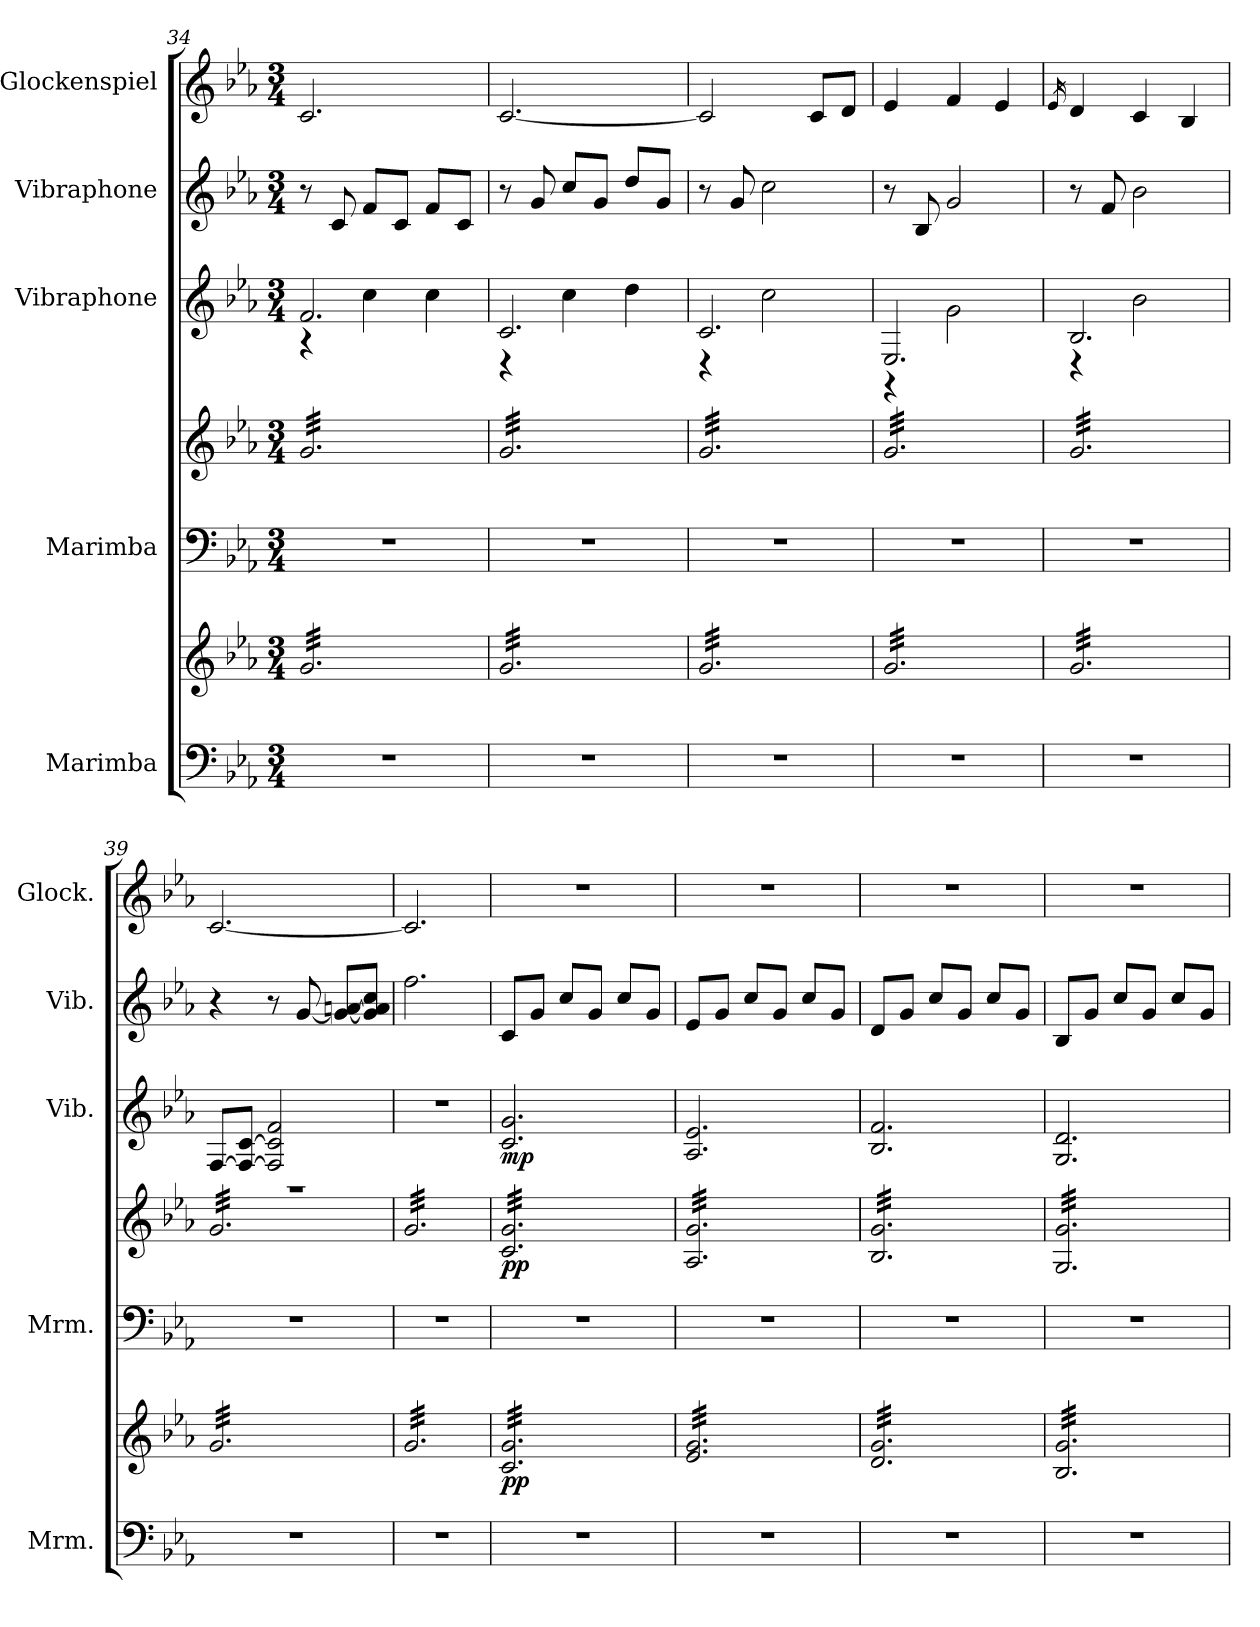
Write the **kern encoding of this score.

**kern	**kern	**dynam	**kern	**kern	**dynam	**kern	**dynam	**kern	**dynam	**kern
*part5	*part5	*part5	*part4	*part4	*part4	*part3	*part3	*part2	*part2	*part1
*staff7	*staff6	*staff6/7	*staff5	*staff4	*staff4/5	*staff3	*staff3	*staff2	*staff2	*staff1
*I"Marimba	*	*	*I"Marimba	*	*	*I"Vibraphone	*	*I"Vibraphone	*	*I"Glockenspiel
*I'Mrm.	*	*	*I'Mrm.	*	*	*I'Vib.	*	*I'Vib.	*	*I'Glock.
*clefF4	*clefG2	*	*clefF4	*clefG2	*	*clefG2	*	*clefG2	*	*clefG2
*	*	*	*	*	*	*	*	*	*	*ITrd-14c-24
*k[b-e-a-]	*k[b-e-a-]	*	*k[b-e-a-]	*k[b-e-a-]	*	*k[b-e-a-]	*	*k[b-e-a-]	*	*k[b-e-a-]
*M3/4	*M3/4	*	*M3/4	*M3/4	*	*M3/4	*	*M3/4	*	*M3/4
=34	=34	=34	=34	=34	=34	=34	=34	=34	=34	=34
*	*	*	*	*	*	*^	*	*	*	*
*	*tremolo	*	*	*	*	*	*	*	*	*	*
*	*	*	*	*tremolo	*	*	*	*	*	*	*
2.r	32g/LLL	.	2.r	32g/LLL	.	2.f/	4r	.	8r	.	2.ccc/
.	32g/	.	.	32g/	.	.	.	.	.	.	.
.	32g/	.	.	32g/	.	.	.	.	.	.	.
.	32g/	.	.	32g/	.	.	.	.	.	.	.
.	32g/	.	.	32g/	.	.	.	.	8c/	.	.
.	32g/	.	.	32g/	.	.	.	.	.	.	.
.	32g/	.	.	32g/	.	.	.	.	.	.	.
.	32g/	.	.	32g/	.	.	.	.	.	.	.
.	32g/	.	.	32g/	.	.	4cc\	.	8f/L	.	.
.	32g/	.	.	32g/	.	.	.	.	.	.	.
.	32g/	.	.	32g/	.	.	.	.	.	.	.
.	32g/	.	.	32g/	.	.	.	.	.	.	.
.	32g/	.	.	32g/	.	.	.	.	8c/J	.	.
.	32g/	.	.	32g/	.	.	.	.	.	.	.
.	32g/	.	.	32g/	.	.	.	.	.	.	.
.	32g/	.	.	32g/	.	.	.	.	.	.	.
.	32g/	.	.	32g/	.	.	4cc\	.	8f/L	.	.
.	32g/	.	.	32g/	.	.	.	.	.	.	.
.	32g/	.	.	32g/	.	.	.	.	.	.	.
.	32g/	.	.	32g/	.	.	.	.	.	.	.
.	32g/	.	.	32g/	.	.	.	.	8c/J	.	.
.	32g/	.	.	32g/	.	.	.	.	.	.	.
.	32g/	.	.	32g/	.	.	.	.	.	.	.
.	32g/JJJ	.	.	32g/JJJ	.	.	.	.	.	.	.
=35	=35	=35	=35	=35	=35	=35	=35	=35	=35	=35	=35
2.r	32g/LLL	.	2.r	32g/LLL	.	2.c/	4r	.	8r	.	[2.ccc/
.	32g/	.	.	32g/	.	.	.	.	.	.	.
.	32g/	.	.	32g/	.	.	.	.	.	.	.
.	32g/	.	.	32g/	.	.	.	.	.	.	.
.	32g/	.	.	32g/	.	.	.	.	8g/	.	.
.	32g/	.	.	32g/	.	.	.	.	.	.	.
.	32g/	.	.	32g/	.	.	.	.	.	.	.
.	32g/	.	.	32g/	.	.	.	.	.	.	.
.	32g/	.	.	32g/	.	.	4cc\	.	8cc/L	.	.
.	32g/	.	.	32g/	.	.	.	.	.	.	.
.	32g/	.	.	32g/	.	.	.	.	.	.	.
.	32g/	.	.	32g/	.	.	.	.	.	.	.
.	32g/	.	.	32g/	.	.	.	.	8g/J	.	.
.	32g/	.	.	32g/	.	.	.	.	.	.	.
.	32g/	.	.	32g/	.	.	.	.	.	.	.
.	32g/	.	.	32g/	.	.	.	.	.	.	.
.	32g/	.	.	32g/	.	.	4dd\	.	8dd/L	.	.
.	32g/	.	.	32g/	.	.	.	.	.	.	.
.	32g/	.	.	32g/	.	.	.	.	.	.	.
.	32g/	.	.	32g/	.	.	.	.	.	.	.
.	32g/	.	.	32g/	.	.	.	.	8g/J	.	.
.	32g/	.	.	32g/	.	.	.	.	.	.	.
.	32g/	.	.	32g/	.	.	.	.	.	.	.
.	32g/JJJ	.	.	32g/JJJ	.	.	.	.	.	.	.
!!LO:PB:g=z
=36	=36	=36	=36	=36	=36	=36	=36	=36	=36	=36	=36
2.r	32g/LLL	.	2.r	32g/LLL	.	2.c/	4r	.	8r	.	2ccc/]
.	32g/	.	.	32g/	.	.	.	.	.	.	.
.	32g/	.	.	32g/	.	.	.	.	.	.	.
.	32g/	.	.	32g/	.	.	.	.	.	.	.
.	32g/	.	.	32g/	.	.	.	.	8g/	.	.
.	32g/	.	.	32g/	.	.	.	.	.	.	.
.	32g/	.	.	32g/	.	.	.	.	.	.	.
.	32g/	.	.	32g/	.	.	.	.	.	.	.
.	32g/	.	.	32g/	.	.	2cc\	.	2cc\	.	.
.	32g/	.	.	32g/	.	.	.	.	.	.	.
.	32g/	.	.	32g/	.	.	.	.	.	.	.
.	32g/	.	.	32g/	.	.	.	.	.	.	.
.	32g/	.	.	32g/	.	.	.	.	.	.	.
.	32g/	.	.	32g/	.	.	.	.	.	.	.
.	32g/	.	.	32g/	.	.	.	.	.	.	.
.	32g/	.	.	32g/	.	.	.	.	.	.	.
.	32g/	.	.	32g/	.	.	.	.	.	.	8ccc/L
.	32g/	.	.	32g/	.	.	.	.	.	.	.
.	32g/	.	.	32g/	.	.	.	.	.	.	.
.	32g/	.	.	32g/	.	.	.	.	.	.	.
.	32g/	.	.	32g/	.	.	.	.	.	.	8ddd/J
.	32g/	.	.	32g/	.	.	.	.	.	.	.
.	32g/	.	.	32g/	.	.	.	.	.	.	.
.	32g/JJJ	.	.	32g/JJJ	.	.	.	.	.	.	.
=37	=37	=37	=37	=37	=37	=37	=37	=37	=37	=37	=37
2.r	32g/LLL	.	2.r	32g/LLL	.	2.E-/	4r	.	8r	.	4eee-/
.	32g/	.	.	32g/	.	.	.	.	.	.	.
.	32g/	.	.	32g/	.	.	.	.	.	.	.
.	32g/	.	.	32g/	.	.	.	.	.	.	.
.	32g/	.	.	32g/	.	.	.	.	8B-/	.	.
.	32g/	.	.	32g/	.	.	.	.	.	.	.
.	32g/	.	.	32g/	.	.	.	.	.	.	.
.	32g/	.	.	32g/	.	.	.	.	.	.	.
.	32g/	.	.	32g/	.	.	2g\	.	2g/	.	4fff/
.	32g/	.	.	32g/	.	.	.	.	.	.	.
.	32g/	.	.	32g/	.	.	.	.	.	.	.
.	32g/	.	.	32g/	.	.	.	.	.	.	.
.	32g/	.	.	32g/	.	.	.	.	.	.	.
.	32g/	.	.	32g/	.	.	.	.	.	.	.
.	32g/	.	.	32g/	.	.	.	.	.	.	.
.	32g/	.	.	32g/	.	.	.	.	.	.	.
.	32g/	.	.	32g/	.	.	.	.	.	.	4eee-/
.	32g/	.	.	32g/	.	.	.	.	.	.	.
.	32g/	.	.	32g/	.	.	.	.	.	.	.
.	32g/	.	.	32g/	.	.	.	.	.	.	.
.	32g/	.	.	32g/	.	.	.	.	.	.	.
.	32g/	.	.	32g/	.	.	.	.	.	.	.
.	32g/	.	.	32g/	.	.	.	.	.	.	.
.	32g/JJJ	.	.	32g/JJJ	.	.	.	.	.	.	.
=38	=38	=38	=38	=38	=38	=38	=38	=38	=38	=38	=38
.	.	.	.	.	.	.	.	.	.	.	16qeee-/
2.r	32g/LLL	.	2.r	32g/LLL	.	2.B-/	4r	.	8r	.	4ddd/
.	32g/	.	.	32g/	.	.	.	.	.	.	.
.	32g/	.	.	32g/	.	.	.	.	.	.	.
.	32g/	.	.	32g/	.	.	.	.	.	.	.
.	32g/	.	.	32g/	.	.	.	.	8f/	.	.
.	32g/	.	.	32g/	.	.	.	.	.	.	.
.	32g/	.	.	32g/	.	.	.	.	.	.	.
.	32g/	.	.	32g/	.	.	.	.	.	.	.
.	32g/	.	.	32g/	.	.	2b-\	.	2b-\	.	4ccc/
.	32g/	.	.	32g/	.	.	.	.	.	.	.
.	32g/	.	.	32g/	.	.	.	.	.	.	.
.	32g/	.	.	32g/	.	.	.	.	.	.	.
.	32g/	.	.	32g/	.	.	.	.	.	.	.
.	32g/	.	.	32g/	.	.	.	.	.	.	.
.	32g/	.	.	32g/	.	.	.	.	.	.	.
.	32g/	.	.	32g/	.	.	.	.	.	.	.
.	32g/	.	.	32g/	.	.	.	.	.	.	4bb-/
.	32g/	.	.	32g/	.	.	.	.	.	.	.
.	32g/	.	.	32g/	.	.	.	.	.	.	.
.	32g/	.	.	32g/	.	.	.	.	.	.	.
.	32g/	.	.	32g/	.	.	.	.	.	.	.
.	32g/	.	.	32g/	.	.	.	.	.	.	.
.	32g/	.	.	32g/	.	.	.	.	.	.	.
.	32g/JJJ	.	.	32g/JJJ	.	.	.	.	.	.	.
=39	=39	=39	=39	=39	=39	=39	=39	=39	=39	=39	=39
2.r	32g/LLL	.	2.r	32g/LLL	.	[8F/L	2.r	.	4r	.	[2.ccc/
.	32g/	.	.	32g/	.	.	.	.	.	.	.
.	32g/	.	.	32g/	.	.	.	.	.	.	.
.	32g/	.	.	32g/	.	.	.	.	.	.	.
.	32g/	.	.	32g/	.	8F/_ [8c/J	.	.	.	.	.
.	32g/	.	.	32g/	.	.	.	.	.	.	.
.	32g/	.	.	32g/	.	.	.	.	.	.	.
.	32g/	.	.	32g/	.	.	.	.	.	.	.
.	32g/	.	.	32g/	.	2F/] 2c/] 2f/	.	.	8r	.	.
.	32g/	.	.	32g/	.	.	.	.	.	.	.
.	32g/	.	.	32g/	.	.	.	.	.	.	.
.	32g/	.	.	32g/	.	.	.	.	.	.	.
!	!	!	!	!	!	!	!	!	!	!LO:DY:b	!
!	!	!	!	!	!	!	!	!	!	!LO:DY:n=1:b	!
.	32g/	.	.	32g/	.	.	.	.	[8g/	mf mf	.
.	32g/	.	.	32g/	.	.	.	.	.	.	.
.	32g/	.	.	32g/	.	.	.	.	.	.	.
.	32g/	.	.	32g/	.	.	.	.	.	.	.
.	32g/	.	.	32g/	.	.	.	.	8g/_ [8an/L	.	.
.	32g/	.	.	32g/	.	.	.	.	.	.	.
.	32g/	.	.	32g/	.	.	.	.	.	.	.
.	32g/	.	.	32g/	.	.	.	.	.	.	.
.	32g/	.	.	32g/	.	.	.	.	8g/] 8a/] 8cc/J	.	.
.	32g/	.	.	32g/	.	.	.	.	.	.	.
.	32g/	.	.	32g/	.	.	.	.	.	.	.
.	32g/JJJ	.	.	32g/JJJ	.	.	.	.	.	.	.
*	*	*	*	*	*	*v	*v	*	*	*	*
=40	=40	=40	=40	=40	=40	=40	=40	=40	=40	=40
2.r	32g/LLL	.	2.r	32g/LLL	.	2.r	.	2.ff\	.	2.ccc/]
.	32g/	.	.	32g/	.	.	.	.	.	.
.	32g/	.	.	32g/	.	.	.	.	.	.
.	32g/	.	.	32g/	.	.	.	.	.	.
.	32g/	.	.	32g/	.	.	.	.	.	.
.	32g/	.	.	32g/	.	.	.	.	.	.
.	32g/	.	.	32g/	.	.	.	.	.	.
.	32g/	.	.	32g/	.	.	.	.	.	.
.	32g/	.	.	32g/	.	.	.	.	.	.
.	32g/	.	.	32g/	.	.	.	.	.	.
.	32g/	.	.	32g/	.	.	.	.	.	.
.	32g/	.	.	32g/	.	.	.	.	.	.
.	32g/	.	.	32g/	.	.	.	.	.	.
.	32g/	.	.	32g/	.	.	.	.	.	.
.	32g/	.	.	32g/	.	.	.	.	.	.
.	32g/	.	.	32g/	.	.	.	.	.	.
.	32g/	.	.	32g/	.	.	.	.	.	.
.	32g/	.	.	32g/	.	.	.	.	.	.
.	32g/	.	.	32g/	.	.	.	.	.	.
.	32g/	.	.	32g/	.	.	.	.	.	.
.	32g/	.	.	32g/	.	.	.	.	.	.
.	32g/	.	.	32g/	.	.	.	.	.	.
.	32g/	.	.	32g/	.	.	.	.	.	.
.	32g/JJJ	.	.	32g/JJJ	.	.	.	.	.	.
=41	=41	=41	=41	=41	=41	=41	=41	=41	=41	=41
!	!	!LO:DY:b	!	!	!LO:DY:b	!	!LO:DY:b	!	!	!
2.r	32c/ 32g/LLL	pp	2.r	32c/ 32g/LLL	pp	2.c/ 2.g/	mp	8c/L	.	2.r
.	32c/ 32g/	.	.	32c/ 32g/	.	.	.	.	.	.
.	32c/ 32g/	.	.	32c/ 32g/	.	.	.	.	.	.
.	32c/ 32g/	.	.	32c/ 32g/	.	.	.	.	.	.
.	32c/ 32g/	.	.	32c/ 32g/	.	.	.	8g/J	.	.
.	32c/ 32g/	.	.	32c/ 32g/	.	.	.	.	.	.
.	32c/ 32g/	.	.	32c/ 32g/	.	.	.	.	.	.
.	32c/ 32g/	.	.	32c/ 32g/	.	.	.	.	.	.
.	32c/ 32g/	.	.	32c/ 32g/	.	.	.	8cc/L	.	.
.	32c/ 32g/	.	.	32c/ 32g/	.	.	.	.	.	.
.	32c/ 32g/	.	.	32c/ 32g/	.	.	.	.	.	.
.	32c/ 32g/	.	.	32c/ 32g/	.	.	.	.	.	.
.	32c/ 32g/	.	.	32c/ 32g/	.	.	.	8g/J	.	.
.	32c/ 32g/	.	.	32c/ 32g/	.	.	.	.	.	.
.	32c/ 32g/	.	.	32c/ 32g/	.	.	.	.	.	.
.	32c/ 32g/	.	.	32c/ 32g/	.	.	.	.	.	.
.	32c/ 32g/	.	.	32c/ 32g/	.	.	.	8cc/L	.	.
.	32c/ 32g/	.	.	32c/ 32g/	.	.	.	.	.	.
.	32c/ 32g/	.	.	32c/ 32g/	.	.	.	.	.	.
.	32c/ 32g/	.	.	32c/ 32g/	.	.	.	.	.	.
.	32c/ 32g/	.	.	32c/ 32g/	.	.	.	8g/J	.	.
.	32c/ 32g/	.	.	32c/ 32g/	.	.	.	.	.	.
.	32c/ 32g/	.	.	32c/ 32g/	.	.	.	.	.	.
.	32c/ 32g/JJJ	.	.	32c/ 32g/JJJ	.	.	.	.	.	.
=42	=42	=42	=42	=42	=42	=42	=42	=42	=42	=42
2.r	32e-/ 32g/LLL	.	2.r	32A-/ 32g/LLL	.	2.A-/ 2.e-/	.	8e-/L	.	2.r
.	32e-/ 32g/	.	.	32A-/ 32g/	.	.	.	.	.	.
.	32e-/ 32g/	.	.	32A-/ 32g/	.	.	.	.	.	.
.	32e-/ 32g/	.	.	32A-/ 32g/	.	.	.	.	.	.
.	32e-/ 32g/	.	.	32A-/ 32g/	.	.	.	8g/J	.	.
.	32e-/ 32g/	.	.	32A-/ 32g/	.	.	.	.	.	.
.	32e-/ 32g/	.	.	32A-/ 32g/	.	.	.	.	.	.
.	32e-/ 32g/	.	.	32A-/ 32g/	.	.	.	.	.	.
.	32e-/ 32g/	.	.	32A-/ 32g/	.	.	.	8cc/L	.	.
.	32e-/ 32g/	.	.	32A-/ 32g/	.	.	.	.	.	.
.	32e-/ 32g/	.	.	32A-/ 32g/	.	.	.	.	.	.
.	32e-/ 32g/	.	.	32A-/ 32g/	.	.	.	.	.	.
.	32e-/ 32g/	.	.	32A-/ 32g/	.	.	.	8g/J	.	.
.	32e-/ 32g/	.	.	32A-/ 32g/	.	.	.	.	.	.
.	32e-/ 32g/	.	.	32A-/ 32g/	.	.	.	.	.	.
.	32e-/ 32g/	.	.	32A-/ 32g/	.	.	.	.	.	.
.	32e-/ 32g/	.	.	32A-/ 32g/	.	.	.	8cc/L	.	.
.	32e-/ 32g/	.	.	32A-/ 32g/	.	.	.	.	.	.
.	32e-/ 32g/	.	.	32A-/ 32g/	.	.	.	.	.	.
.	32e-/ 32g/	.	.	32A-/ 32g/	.	.	.	.	.	.
.	32e-/ 32g/	.	.	32A-/ 32g/	.	.	.	8g/J	.	.
.	32e-/ 32g/	.	.	32A-/ 32g/	.	.	.	.	.	.
.	32e-/ 32g/	.	.	32A-/ 32g/	.	.	.	.	.	.
.	32e-/ 32g/JJJ	.	.	32A-/ 32g/JJJ	.	.	.	.	.	.
=43	=43	=43	=43	=43	=43	=43	=43	=43	=43	=43
2.r	32d/ 32g/LLL	.	2.r	32B-/ 32g/LLL	.	2.B-/ 2.f/	.	8d/L	.	2.r
.	32d/ 32g/	.	.	32B-/ 32g/	.	.	.	.	.	.
.	32d/ 32g/	.	.	32B-/ 32g/	.	.	.	.	.	.
.	32d/ 32g/	.	.	32B-/ 32g/	.	.	.	.	.	.
.	32d/ 32g/	.	.	32B-/ 32g/	.	.	.	8g/J	.	.
.	32d/ 32g/	.	.	32B-/ 32g/	.	.	.	.	.	.
.	32d/ 32g/	.	.	32B-/ 32g/	.	.	.	.	.	.
.	32d/ 32g/	.	.	32B-/ 32g/	.	.	.	.	.	.
.	32d/ 32g/	.	.	32B-/ 32g/	.	.	.	8cc/L	.	.
.	32d/ 32g/	.	.	32B-/ 32g/	.	.	.	.	.	.
.	32d/ 32g/	.	.	32B-/ 32g/	.	.	.	.	.	.
.	32d/ 32g/	.	.	32B-/ 32g/	.	.	.	.	.	.
.	32d/ 32g/	.	.	32B-/ 32g/	.	.	.	8g/J	.	.
.	32d/ 32g/	.	.	32B-/ 32g/	.	.	.	.	.	.
.	32d/ 32g/	.	.	32B-/ 32g/	.	.	.	.	.	.
.	32d/ 32g/	.	.	32B-/ 32g/	.	.	.	.	.	.
.	32d/ 32g/	.	.	32B-/ 32g/	.	.	.	8cc/L	.	.
.	32d/ 32g/	.	.	32B-/ 32g/	.	.	.	.	.	.
.	32d/ 32g/	.	.	32B-/ 32g/	.	.	.	.	.	.
.	32d/ 32g/	.	.	32B-/ 32g/	.	.	.	.	.	.
.	32d/ 32g/	.	.	32B-/ 32g/	.	.	.	8g/J	.	.
.	32d/ 32g/	.	.	32B-/ 32g/	.	.	.	.	.	.
.	32d/ 32g/	.	.	32B-/ 32g/	.	.	.	.	.	.
.	32d/ 32g/JJJ	.	.	32B-/ 32g/JJJ	.	.	.	.	.	.
=44	=44	=44	=44	=44	=44	=44	=44	=44	=44	=44
2.r	32B-/ 32g/LLL	.	2.r	32G/ 32g/LLL	.	2.G/ 2.d/	.	8B-/L	.	2.r
.	32B-/ 32g/	.	.	32G/ 32g/	.	.	.	.	.	.
.	32B-/ 32g/	.	.	32G/ 32g/	.	.	.	.	.	.
.	32B-/ 32g/	.	.	32G/ 32g/	.	.	.	.	.	.
.	32B-/ 32g/	.	.	32G/ 32g/	.	.	.	8g/J	.	.
.	32B-/ 32g/	.	.	32G/ 32g/	.	.	.	.	.	.
.	32B-/ 32g/	.	.	32G/ 32g/	.	.	.	.	.	.
.	32B-/ 32g/	.	.	32G/ 32g/	.	.	.	.	.	.
.	32B-/ 32g/	.	.	32G/ 32g/	.	.	.	8cc/L	.	.
.	32B-/ 32g/	.	.	32G/ 32g/	.	.	.	.	.	.
.	32B-/ 32g/	.	.	32G/ 32g/	.	.	.	.	.	.
.	32B-/ 32g/	.	.	32G/ 32g/	.	.	.	.	.	.
.	32B-/ 32g/	.	.	32G/ 32g/	.	.	.	8g/J	.	.
.	32B-/ 32g/	.	.	32G/ 32g/	.	.	.	.	.	.
.	32B-/ 32g/	.	.	32G/ 32g/	.	.	.	.	.	.
.	32B-/ 32g/	.	.	32G/ 32g/	.	.	.	.	.	.
.	32B-/ 32g/	.	.	32G/ 32g/	.	.	.	8cc/L	.	.
.	32B-/ 32g/	.	.	32G/ 32g/	.	.	.	.	.	.
.	32B-/ 32g/	.	.	32G/ 32g/	.	.	.	.	.	.
.	32B-/ 32g/	.	.	32G/ 32g/	.	.	.	.	.	.
.	32B-/ 32g/	.	.	32G/ 32g/	.	.	.	8g/J	.	.
.	32B-/ 32g/	.	.	32G/ 32g/	.	.	.	.	.	.
.	32B-/ 32g/	.	.	32G/ 32g/	.	.	.	.	.	.
.	32B-/ 32g/JJJ	.	.	32G/ 32g/JJJ	.	.	.	.	.	.
*	*	*	*	*Xtremolo	*	*	*	*	*	*
*	*Xtremolo	*	*	*	*	*	*	*	*	*
=	=	=	=	=	=	=	=	=	=	=
*-	*-	*-	*-	*-	*-	*-	*-	*-	*-	*-
